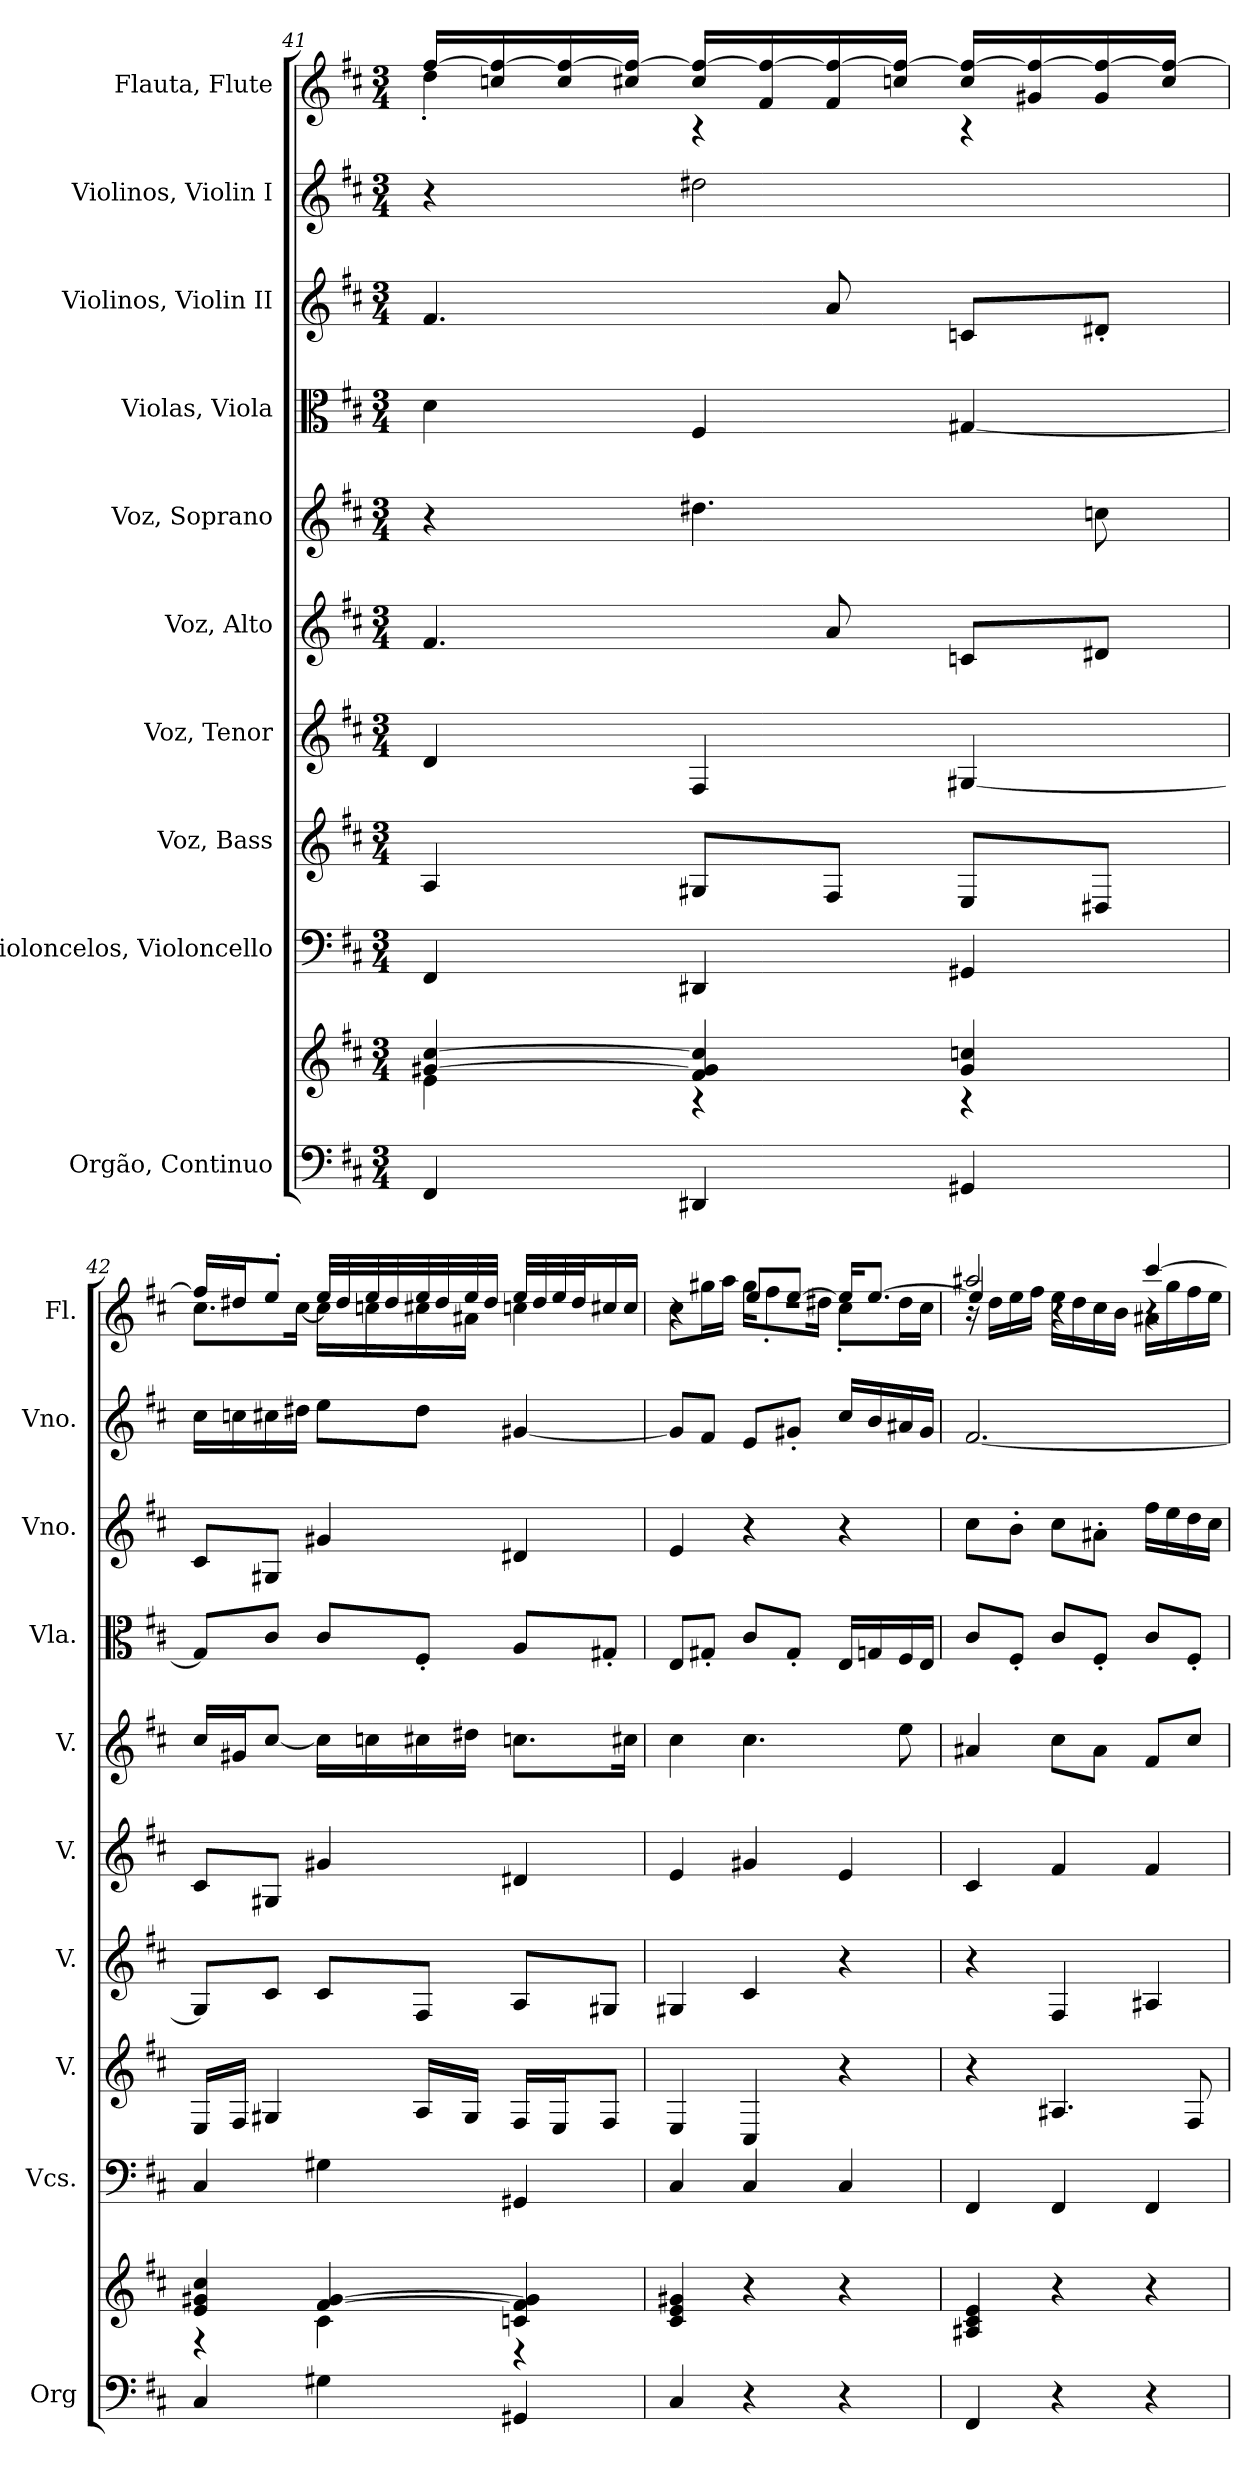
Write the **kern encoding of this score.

**kern	**kern	**kern	**kern	**kern	**kern	**kern	**kern	**kern	**kern	**kern
*part10	*part10	*part9	*part8	*part7	*part6	*part5	*part4	*part3	*part2	*part1
*staff11	*staff10	*staff9	*staff8	*staff7	*staff6	*staff5	*staff4	*staff3	*staff2	*staff1
*I"Orgão, Continuo	*	*I"Violoncelos, Violoncello	*I"Voz, Bass	*I"Voz, Tenor	*I"Voz, Alto	*I"Voz, Soprano	*I"Violas, Viola	*I"Violinos, Violin II	*I"Violinos, Violin I	*I"Flauta, Flute
*I'Org	*	*I'Vcs.	*I'V.	*I'V.	*I'V.	*I'V.	*I'Vla.	*I'Vno.	*I'Vno.	*I'Fl.
!!LO:PB:g=z
*clefF4	*clefG2	*clefF4	*clefG2	*clefG2	*clefG2	*clefG2	*clefC3	*clefG2	*clefG2	*clefG2
*k[f#c#]	*k[f#c#]	*k[f#c#]	*k[f#c#]	*k[f#c#]	*k[f#c#]	*k[f#c#]	*k[f#c#]	*k[f#c#]	*k[f#c#]	*k[f#c#]
*M3/4	*M3/4	*M3/4	*M3/4	*M3/4	*M3/4	*M3/4	*M3/4	*M3/4	*M3/4	*M3/4
=41	=41	=41	=41	=41	=41	=41	=41	=41	=41	=41
*	*^	*	*	*	*	*	*	*	*	*^
4FF#/	[4g#X/ [4cc#/	4e\	4FF#/	4A/	4d/	4.f#/	4r	4d\	4.f#/	4r	[16ff#/LL	4dd'\
.	.	.	.	.	.	.	.	.	.	.	16ccn/ 16ff#/_	.
.	.	.	.	.	.	.	.	.	.	.	16cc/ 16ff#/_	.
.	.	.	.	.	.	.	.	.	.	.	16cc#X/ 16ff#/_JJ	.
4DD#X/	4f#/ 4g#/] 4cc#/]	4r	4DD#X/	8G#X/L	4F#/	.	4.dd#X\	4F#/	.	2dd#X\	16cc#/ 16ff#/_LL	4r
.	.	.	.	.	.	.	.	.	.	.	16f#/ 16ff#/_	.
.	.	.	.	8F#/J	.	8a/	.	.	8a/	.	16f#/ 16ff#/_	.
.	.	.	.	.	.	.	.	.	.	.	16ccn/ 16ff#/_JJ	.
4GG#X/	4g#/ 4ccn/	4r	4GG#X/	8E/L	[4G#X/	8cn/L	.	[4G#X/	8cn/L	.	16cc/ 16ff#/_LL	4r
.	.	.	.	.	.	.	.	.	.	.	16g#X/ 16ff#/_	.
.	.	.	.	8D#X/J	.	8d#X/J	8ccn\	.	8d#X'/J	.	16g#/ 16ff#/_	.
.	.	.	.	.	.	.	.	.	.	.	16cc/ 16ff#/_JJ	.
!!LO:PB:g=z	!!
=42	=42	=42	=42	=42	=42	=42	=42	=42	=42	=42	=42	=42
4C#/	4e/ 4g#X/ 4cc#/	4r	4C#/	16E/LL	8G#/L]	8c#/L	16cc#/LL	8G#/L]	8c#/L	16cc#\LL	16ff#/LL]	8.cc#\L
.	.	.	.	16F#/JJ	.	.	16g#X/J	.	.	16ccn\	16dd#X/J	.
.	.	.	.	4G#X/	8c#/J	8G#X/J	[8cc#/J	8c#/J	8G#X/J	16cc#X\	8ee'/J	.
.	.	.	.	.	.	.	.	.	.	16dd#X\JJ	.	[16cc#\Jk
4G#X\	[4f#/ [4g#/	4c#\	4G#X\	.	8c#/L	4g#X/	16cc#\LL]	8c#/L	4g#X/	8ee\L	32ee/LLL	16cc#\LL]
.	.	.	.	.	.	.	.	.	.	.	32dd#/	.
.	.	.	.	.	.	.	16ccn\	.	.	.	32ee/	16ccn\
.	.	.	.	.	.	.	.	.	.	.	32dd#/	.
.	.	.	.	16A/LL	8F#/J	.	16cc#X\	8F#'/J	.	8dd#\J	32ee/	16cc#X\
.	.	.	.	.	.	.	.	.	.	.	32dd#/	.
.	.	.	.	16G#/JJ	.	.	16dd#X\JJ	.	.	.	32ee/	16a#X\JJ
.	.	.	.	.	.	.	.	.	.	.	32dd#/JJJ	.
4GG#X/	4cn/ 4f#/] 4g#/]	4r	4GG#X/	16F#/LL	8A/L	4d#X/	8.ccn\L	8A/L	4d#X/	[4g#X/	32ee/LLL	4ccn\
.	.	.	.	.	.	.	.	.	.	.	32dd#/	.
.	.	.	.	16E/J	.	.	.	.	.	.	32ee/	.
*	*	*	*	*	*	*	*	*	*	*	*MM40	*
.	.	.	.	.	.	.	.	.	.	.	32dd#/J	.
.	.	.	.	8F#/J	8G#X/J	.	.	8G#X'/J	.	.	16cc#X/	.
.	.	.	.	.	.	.	16cc#X\Jk	.	.	.	16cc#/JJ	.
*	*v	*v	*	*	*	*	*	*	*	*	*v	*v
=43	=43	=43	=43	=43	=43	=43	=43	=43	=43	=43
*	*	*	*	*	*	*	*	*	*	*MM50
*	*	*	*	*	*	*	*	*	*	*^
*	*	*	*	*	*	*	*	*	*	*	*^
4C#/	4c#/ 4e/ 4g#X/	4C#/	4E/	4G#X/	4e/	4cc#\	8E/L	4e/	8g#/L]	2.r	8cc#\L	4r
.	.	.	.	.	.	.	8G#X'/J	.	8f#/J	.	16gg#X\L	.
.	.	.	.	.	.	.	.	.	.	.	16aa\JJ	.
4r	4r	4C#/	4C#/	4c#/	4g#X/	4.cc#\	8c#/L	4r	8e/L	.	16gg#\KL	8ee/L
.	.	.	.	.	.	.	.	.	.	.	8ff#'\	.
.	.	.	.	.	.	.	8G#'/J	.	8g#X'/J	.	.	[8ee/J
.	.	.	.	.	.	.	.	.	.	.	16dd#X\Jk	.
4r	4r	4C#/	4r	4r	4e/	.	16E/LL	4r	16cc#/LL	.	8cc#'\L	16ee/KL]
.	.	.	.	.	.	.	16Gn/	.	16b/	.	.	[8.ee/J
.	.	.	.	.	.	8ee\	16F#/	.	16a#X/	.	16dd#\L	.
.	.	.	.	.	.	.	16E/JJ	.	16g#/JJ	.	16cc#\JJ	.
!!LO:PB:g=z	!!	!!
=44	=44	=44	=44	=44	=44	=44	=44	=44	=44	=44	=44	=44
4FF#/	4A#X/ 4c#/ 4e/	4FF#/	4r	4r	4c#/	4a#X/	8c#/L	8cc#\L	[2.f#/	2aa#X/	16r	4ee/]
.	.	.	.	.	.	.	.	.	.	.	16dd\LL	.
.	.	.	.	.	.	.	8F#'/J	8b'\J	.	.	16ee\	.
.	.	.	.	.	.	.	.	.	.	.	16ff#\JJ	.
4r	4r	4FF#/	4.A#X/	4F#/	4f#/	8cc#\L	8c#/L	8cc#\L	.	.	16ee\LL	4r
.	.	.	.	.	.	.	.	.	.	.	16dd\	.
.	.	.	.	.	.	8a#\J	8F#'/J	8a#X'\J	.	.	16cc#\	.
.	.	.	.	.	.	.	.	.	.	.	16b\JJ	.
4r	4r	4FF#/	.	4A#X/	4f#/	8f#/L	8c#/L	16ff#\LL	.	[4ccc#/	16a#X\LL	4r
.	.	.	.	.	.	.	.	16ee\	.	.	16gg\	.
.	.	.	8F#/	.	.	8cc#/J	8F#'/J	16dd\	.	.	16ff#\	.
.	.	.	.	.	.	.	.	16cc#\JJ	.	.	16ee\JJ	.
*	*	*	*	*	*	*	*	*	*	*v	*v	*v
=	=	=	=	=	=	=	=	=	=	=
*-	*-	*-	*-	*-	*-	*-	*-	*-	*-	*-
